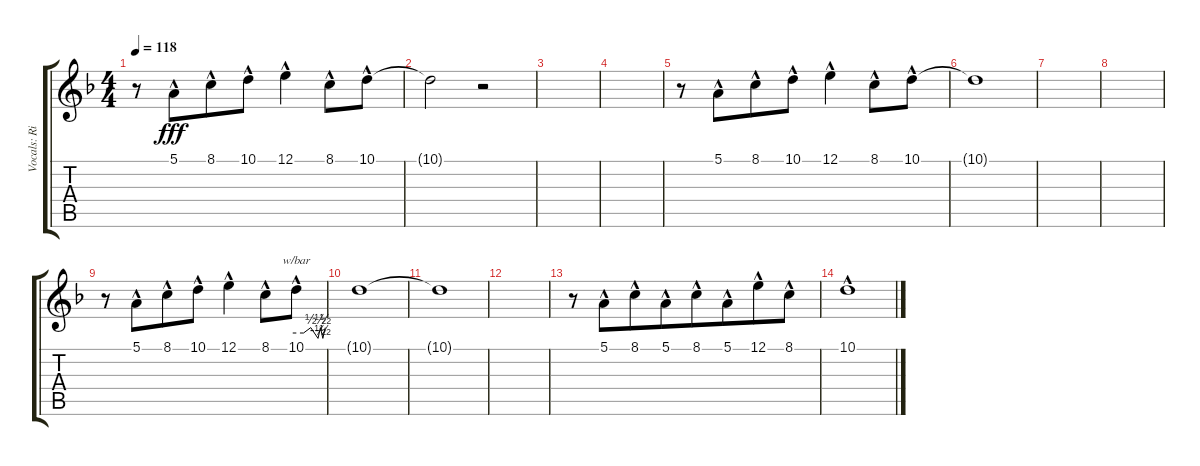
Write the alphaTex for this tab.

\track ("Vocals: Rik" "Vocals: Ri") {instrument lead2sawtooth}
\staff {score tabs}
\tuning (E4 B3 G3 D3 A2 E2) {hide}
\ts (4 4)
\tempo 118
\clef g2
\ks f
r.8{dy fff} 5.1{hac}.8{beam merge} 8.1{hac}.8 10.1{hac}.8 12.1{hac}.4 8.1{hac}.8 10.1{hac}.8 |
10.1{t}.2 r.2 |
|
|
r.8 5.1{hac}.8{beam merge} 8.1{hac}.8 10.1{hac}.8 12.1{hac}.4 8.1{hac}.8 10.1{hac}.8 |
10.1{t}.1 |
|
|
r.8 5.1{hac}.8{beam merge} 8.1{hac}.8 10.1{hac}.8 12.1{hac}.4 8.1{hac}.8 10.1{hac}.8{tbe (custom default 0 0 15 0 30 2 45 -2 50 2 55 -2 60 2)} |
10.1{t}.1 |
10.1{t}.1 |
|
r.8 5.1{hac}.8{beam merge} 8.1{hac}.8 5.1{hac}.8{beam merge} 8.1{hac}.8 5.1{hac}.8{beam merge} 12.1{hac}.8 8.1{hac}.8 |
10.1{hac}.1
